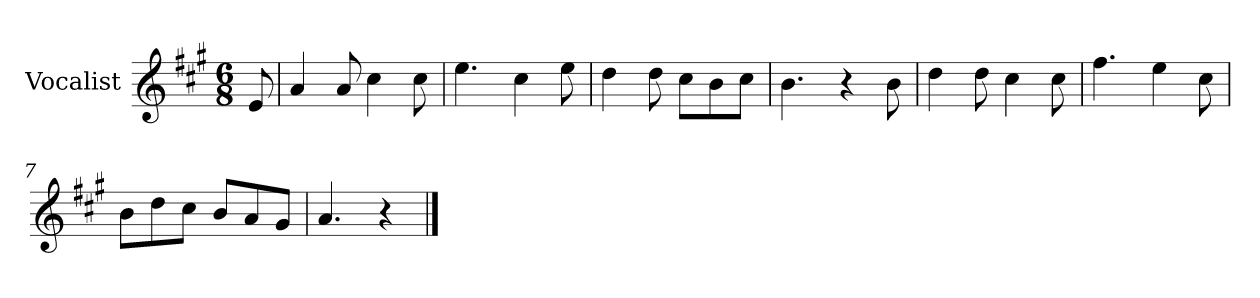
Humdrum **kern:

**kern
*part1
*staff1
*I"Vocalist
*k[f#c#g#]
*A:
*M6/8
=
8e
=1
4a
8a
4cc#
8cc#
=2
4.ee
4cc#
8ee
=3
4dd
8dd
8cc#L
8b
8cc#J
=4
4.b
4r
8b
=5
4dd
8dd
4cc#
8cc#
=6
4.ff#
4ee
8cc#
=7
8bL
8dd
8cc#J
8bL
8a
8g#J
=8
4.a
4r
==
*-
